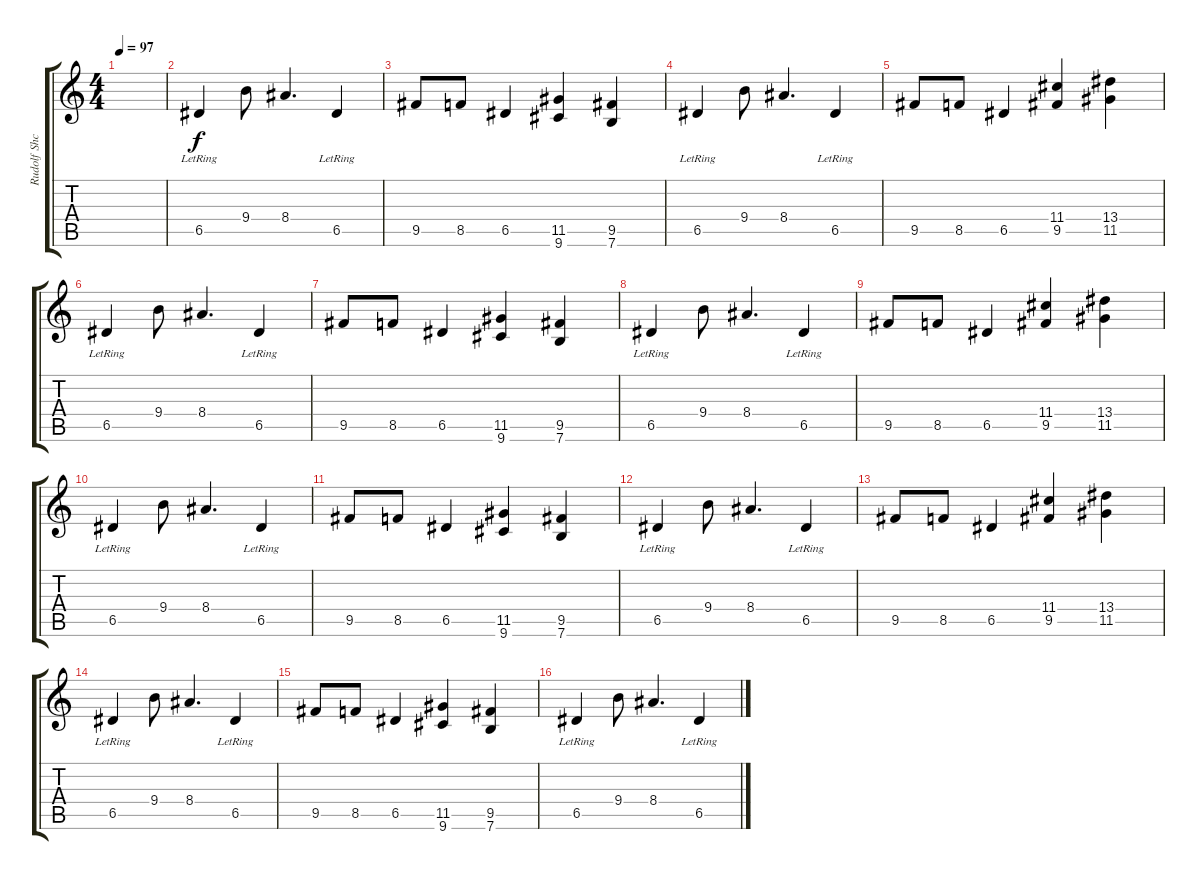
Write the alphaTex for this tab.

\track ("Rudolf Shceneker" "Rudolf Shc") {instrument distortionguitar}
\staff {score tabs}
\tuning (E4 B3 G3 D3 A2 E2) {hide}
\ts (4 4)
\tempo 97
\clef g2
\ks c
|
6.5{lr}.4 9.4.8 8.4.4{d} 6.5{lr}.4 |
9.5.8 8.5.8 6.5.4 (11.5 9.6).4 (9.5 7.6).4 |
6.5{lr}.4 9.4.8 8.4.4{d} 6.5{lr}.4 |
9.5.8 8.5.8 6.5.4 (11.4 9.5).4 (13.4 11.5).4 |
6.5{lr}.4 9.4.8 8.4.4{d} 6.5{lr}.4 |
9.5.8 8.5.8 6.5.4 (11.5 9.6).4 (9.5 7.6).4 |
6.5{lr}.4 9.4.8 8.4.4{d} 6.5{lr}.4 |
9.5.8 8.5.8 6.5.4 (11.4 9.5).4 (13.4 11.5).4 |
6.5{lr}.4 9.4.8 8.4.4{d} 6.5{lr}.4 |
9.5.8 8.5.8 6.5.4 (11.5 9.6).4 (9.5 7.6).4 |
6.5{lr}.4 9.4.8 8.4.4{d} 6.5{lr}.4 |
9.5.8 8.5.8 6.5.4 (11.4 9.5).4 (13.4 11.5).4 |
6.5{lr}.4 9.4.8 8.4.4{d} 6.5{lr}.4 |
9.5.8 8.5.8 6.5.4 (11.5 9.6).4 (9.5 7.6).4 |
6.5{lr}.4 9.4.8 8.4.4{d} 6.5{lr}.4
